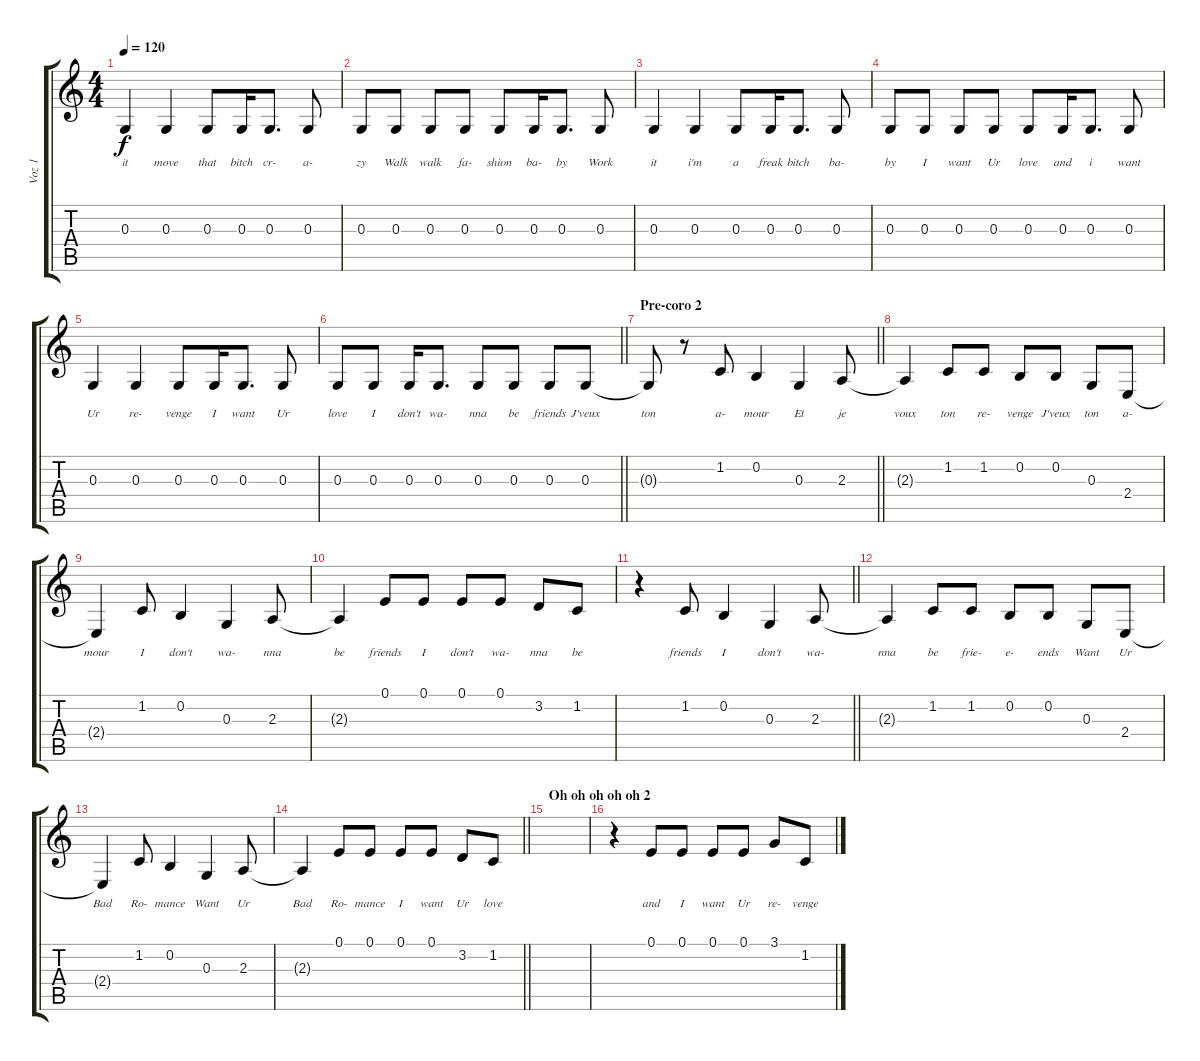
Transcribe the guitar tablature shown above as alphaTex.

\track ("Voz 1" "Voz 1") {instrument oboe}
\staff {score tabs}
\tuning (E4 B3 G3 D3 A2 E2) {hide}
\ts (4 4)
\tempo 120
\clef g2
\ks c
0.3.4{lyrics (0 "it") lyrics (1 "") lyrics (2 "") lyrics (3 "") lyrics (4 "") dy f} 0.3.4{lyrics (0 "move") lyrics (1 "") lyrics (2 "") lyrics (3 "") lyrics (4 "")} 0.3.8{lyrics (0 "that") lyrics (1 "") lyrics (2 "") lyrics (3 "") lyrics (4 "")} 0.3.16{lyrics (0 "bitch") lyrics (1 "") lyrics (2 "") lyrics (3 "") lyrics (4 "")} 0.3.8{d lyrics (0 "cr-") lyrics (1 "") lyrics (2 "") lyrics (3 "") lyrics (4 "")} 0.3.8{lyrics (0 "a-") lyrics (1 "") lyrics (2 "") lyrics (3 "") lyrics (4 "")} |
0.3.8{lyrics (0 "zy") lyrics (1 "") lyrics (2 "") lyrics (3 "") lyrics (4 "")} 0.3.8{lyrics (0 "Walk") lyrics (1 "") lyrics (2 "") lyrics (3 "") lyrics (4 "")} 0.3.8{lyrics (0 "walk") lyrics (1 "") lyrics (2 "") lyrics (3 "") lyrics (4 "")} 0.3.8{lyrics (0 "fa-") lyrics (1 "") lyrics (2 "") lyrics (3 "") lyrics (4 "")} 0.3.8{lyrics (0 "shion") lyrics (1 "") lyrics (2 "") lyrics (3 "") lyrics (4 "")} 0.3.16{lyrics (0 "ba-") lyrics (1 "") lyrics (2 "") lyrics (3 "") lyrics (4 "")} 0.3.8{d lyrics (0 "by") lyrics (1 "") lyrics (2 "") lyrics (3 "") lyrics (4 "")} 0.3.8{lyrics (0 "Work") lyrics (1 "") lyrics (2 "") lyrics (3 "") lyrics (4 "")} |
0.3.4{lyrics (0 "it") lyrics (1 "") lyrics (2 "") lyrics (3 "") lyrics (4 "")} 0.3.4{lyrics (0 "i'm") lyrics (1 "") lyrics (2 "") lyrics (3 "") lyrics (4 "")} 0.3.8{lyrics (0 "a") lyrics (1 "") lyrics (2 "") lyrics (3 "") lyrics (4 "")} 0.3.16{lyrics (0 "freak") lyrics (1 "") lyrics (2 "") lyrics (3 "") lyrics (4 "")} 0.3.8{d lyrics (0 "bitch") lyrics (1 "") lyrics (2 "") lyrics (3 "") lyrics (4 "")} 0.3.8{lyrics (0 "ba-") lyrics (1 "") lyrics (2 "") lyrics (3 "") lyrics (4 "")} |
0.3.8{lyrics (0 "by") lyrics (1 "") lyrics (2 "") lyrics (3 "") lyrics (4 "")} 0.3.8{lyrics (0 "I") lyrics (1 "") lyrics (2 "") lyrics (3 "") lyrics (4 "")} 0.3.8{lyrics (0 "want") lyrics (1 "") lyrics (2 "") lyrics (3 "") lyrics (4 "")} 0.3.8{lyrics (0 "Ur") lyrics (1 "") lyrics (2 "") lyrics (3 "") lyrics (4 "")} 0.3.8{lyrics (0 "love") lyrics (1 "") lyrics (2 "") lyrics (3 "") lyrics (4 "")} 0.3.16{lyrics (0 "and") lyrics (1 "") lyrics (2 "") lyrics (3 "") lyrics (4 "")} 0.3.8{d lyrics (0 "i") lyrics (1 "") lyrics (2 "") lyrics (3 "") lyrics (4 "")} 0.3.8{lyrics (0 "want") lyrics (1 "") lyrics (2 "") lyrics (3 "") lyrics (4 "")} |
0.3.4{lyrics (0 "Ur") lyrics (1 "") lyrics (2 "") lyrics (3 "") lyrics (4 "")} 0.3.4{lyrics (0 "re-") lyrics (1 "") lyrics (2 "") lyrics (3 "") lyrics (4 "")} 0.3.8{lyrics (0 "venge") lyrics (1 "") lyrics (2 "") lyrics (3 "") lyrics (4 "")} 0.3.16{lyrics (0 "I") lyrics (1 "") lyrics (2 "") lyrics (3 "") lyrics (4 "")} 0.3.8{d lyrics (0 "want") lyrics (1 "") lyrics (2 "") lyrics (3 "") lyrics (4 "")} 0.3.8{lyrics (0 "Ur") lyrics (1 "") lyrics (2 "") lyrics (3 "") lyrics (4 "")} |
\barLineRight lightlight
0.3.8{lyrics (0 "love") lyrics (1 "") lyrics (2 "") lyrics (3 "") lyrics (4 "")} 0.3.8{lyrics (0 "I") lyrics (1 "") lyrics (2 "") lyrics (3 "") lyrics (4 "")} 0.3.16{lyrics (0 "don't") lyrics (1 "") lyrics (2 "") lyrics (3 "") lyrics (4 "")} 0.3.8{d lyrics (0 "wa-") lyrics (1 "") lyrics (2 "") lyrics (3 "") lyrics (4 "")} 0.3.8{lyrics (0 "nna") lyrics (1 "") lyrics (2 "") lyrics (3 "") lyrics (4 "")} 0.3.8{lyrics (0 "be") lyrics (1 "") lyrics (2 "") lyrics (3 "") lyrics (4 "")} 0.3.8{lyrics (0 "friends") lyrics (1 "") lyrics (2 "") lyrics (3 "") lyrics (4 "")} 0.3.8{lyrics (0 "J'veux") lyrics (1 "") lyrics (2 "") lyrics (3 "") lyrics (4 "")} |
\section ("" "Pre-coro 2")
\barLineRight lightlight
0.3{t}.8{lyrics (0 "ton") lyrics (1 "") lyrics (2 "") lyrics (3 "") lyrics (4 "")} r.8 1.2.8{lyrics (0 "a-") lyrics (1 "") lyrics (2 "") lyrics (3 "") lyrics (4 "")} 0.2.4{lyrics (0 "mour") lyrics (1 "") lyrics (2 "") lyrics (3 "") lyrics (4 "")} 0.3.4{lyrics (0 "Et") lyrics (1 "") lyrics (2 "") lyrics (3 "") lyrics (4 "")} 2.3.8{lyrics (0 "je") lyrics (1 "") lyrics (2 "") lyrics (3 "") lyrics (4 "")} |
2.3{t}.4{lyrics (0 "voux") lyrics (1 "") lyrics (2 "") lyrics (3 "") lyrics (4 "")} 1.2.8{lyrics (0 "ton") lyrics (1 "") lyrics (2 "") lyrics (3 "") lyrics (4 "")} 1.2.8{lyrics (0 "re-") lyrics (1 "") lyrics (2 "") lyrics (3 "") lyrics (4 "")} 0.2.8{lyrics (0 "venge") lyrics (1 "") lyrics (2 "") lyrics (3 "") lyrics (4 "")} 0.2.8{lyrics (0 "J'veux") lyrics (1 "") lyrics (2 "") lyrics (3 "") lyrics (4 "")} 0.3.8{lyrics (0 "ton") lyrics (1 "") lyrics (2 "") lyrics (3 "") lyrics (4 "")} 2.4.8{lyrics (0 "a-") lyrics (1 "") lyrics (2 "") lyrics (3 "") lyrics (4 "")} |
2.4{t}.4{lyrics (0 "mour") lyrics (1 "") lyrics (2 "") lyrics (3 "") lyrics (4 "")} 1.2.8{lyrics (0 "I") lyrics (1 "") lyrics (2 "") lyrics (3 "") lyrics (4 "")} 0.2.4{lyrics (0 "don't") lyrics (1 "") lyrics (2 "") lyrics (3 "") lyrics (4 "")} 0.3.4{lyrics (0 "wa-") lyrics (1 "") lyrics (2 "") lyrics (3 "") lyrics (4 "")} 2.3.8{lyrics (0 "nna") lyrics (1 "") lyrics (2 "") lyrics (3 "") lyrics (4 "")} |
2.3{t}.4{lyrics (0 "be") lyrics (1 "") lyrics (2 "") lyrics (3 "") lyrics (4 "")} 0.1.8{lyrics (0 "friends") lyrics (1 "") lyrics (2 "") lyrics (3 "") lyrics (4 "")} 0.1.8{lyrics (0 "I") lyrics (1 "") lyrics (2 "") lyrics (3 "") lyrics (4 "")} 0.1.8{lyrics (0 "don't") lyrics (1 "") lyrics (2 "") lyrics (3 "") lyrics (4 "")} 0.1.8{lyrics (0 "wa-") lyrics (1 "") lyrics (2 "") lyrics (3 "") lyrics (4 "")} 3.2.8{lyrics (0 "nna") lyrics (1 "") lyrics (2 "") lyrics (3 "") lyrics (4 "")} 1.2.8{lyrics (0 "be") lyrics (1 "") lyrics (2 "") lyrics (3 "") lyrics (4 "")} |
\barLineRight lightlight
r.4 1.2.8{lyrics (0 "friends") lyrics (1 "") lyrics (2 "") lyrics (3 "") lyrics (4 "")} 0.2.4{lyrics (0 "I") lyrics (1 "") lyrics (2 "") lyrics (3 "") lyrics (4 "")} 0.3.4{lyrics (0 "don't") lyrics (1 "") lyrics (2 "") lyrics (3 "") lyrics (4 "")} 2.3.8{lyrics (0 "wa-") lyrics (1 "") lyrics (2 "") lyrics (3 "") lyrics (4 "")} |
2.3{t}.4{lyrics (0 "nna") lyrics (1 "") lyrics (2 "") lyrics (3 "") lyrics (4 "")} 1.2.8{lyrics (0 "be") lyrics (1 "") lyrics (2 "") lyrics (3 "") lyrics (4 "")} 1.2.8{lyrics (0 "frie-") lyrics (1 "") lyrics (2 "") lyrics (3 "") lyrics (4 "")} 0.2.8{lyrics (0 "e-") lyrics (1 "") lyrics (2 "") lyrics (3 "") lyrics (4 "")} 0.2.8{lyrics (0 "ends") lyrics (1 "") lyrics (2 "") lyrics (3 "") lyrics (4 "")} 0.3.8{lyrics (0 "Want") lyrics (1 "") lyrics (2 "") lyrics (3 "") lyrics (4 "")} 2.4.8{lyrics (0 "Ur") lyrics (1 "") lyrics (2 "") lyrics (3 "") lyrics (4 "")} |
2.4{t}.4{lyrics (0 "Bad") lyrics (1 "") lyrics (2 "") lyrics (3 "") lyrics (4 "")} 1.2.8{lyrics (0 "Ro-") lyrics (1 "") lyrics (2 "") lyrics (3 "") lyrics (4 "")} 0.2.4{lyrics (0 "mance") lyrics (1 "") lyrics (2 "") lyrics (3 "") lyrics (4 "")} 0.3.4{lyrics (0 "Want") lyrics (1 "") lyrics (2 "") lyrics (3 "") lyrics (4 "")} 2.3.8{lyrics (0 "Ur") lyrics (1 "") lyrics (2 "") lyrics (3 "") lyrics (4 "")} |
\barLineRight lightlight
2.3{t}.4{lyrics (0 "Bad") lyrics (1 "") lyrics (2 "") lyrics (3 "") lyrics (4 "")} 0.1.8{lyrics (0 "Ro-") lyrics (1 "") lyrics (2 "") lyrics (3 "") lyrics (4 "")} 0.1.8{lyrics (0 "mance") lyrics (1 "") lyrics (2 "") lyrics (3 "") lyrics (4 "")} 0.1.8{lyrics (0 "I") lyrics (1 "") lyrics (2 "") lyrics (3 "") lyrics (4 "")} 0.1.8{lyrics (0 "want") lyrics (1 "") lyrics (2 "") lyrics (3 "") lyrics (4 "")} 3.2.8{lyrics (0 "Ur") lyrics (1 "") lyrics (2 "") lyrics (3 "") lyrics (4 "")} 1.2.8{lyrics (0 "love") lyrics (1 "") lyrics (2 "") lyrics (3 "") lyrics (4 "")} |
\section ("" "Oh oh oh oh oh 2")
|
r.4 0.1.8{lyrics (0 "and") lyrics (1 "") lyrics (2 "") lyrics (3 "") lyrics (4 "")} 0.1.8{lyrics (0 "I") lyrics (1 "") lyrics (2 "") lyrics (3 "") lyrics (4 "")} 0.1.8{lyrics (0 "want") lyrics (1 "") lyrics (2 "") lyrics (3 "") lyrics (4 "")} 0.1.8{lyrics (0 "Ur") lyrics (1 "") lyrics (2 "") lyrics (3 "") lyrics (4 "")} 3.1.8{lyrics (0 "re-") lyrics (1 "") lyrics (2 "") lyrics (3 "") lyrics (4 "")} 1.2.8{lyrics (0 "venge") lyrics (1 "") lyrics (2 "") lyrics (3 "") lyrics (4 "")}
